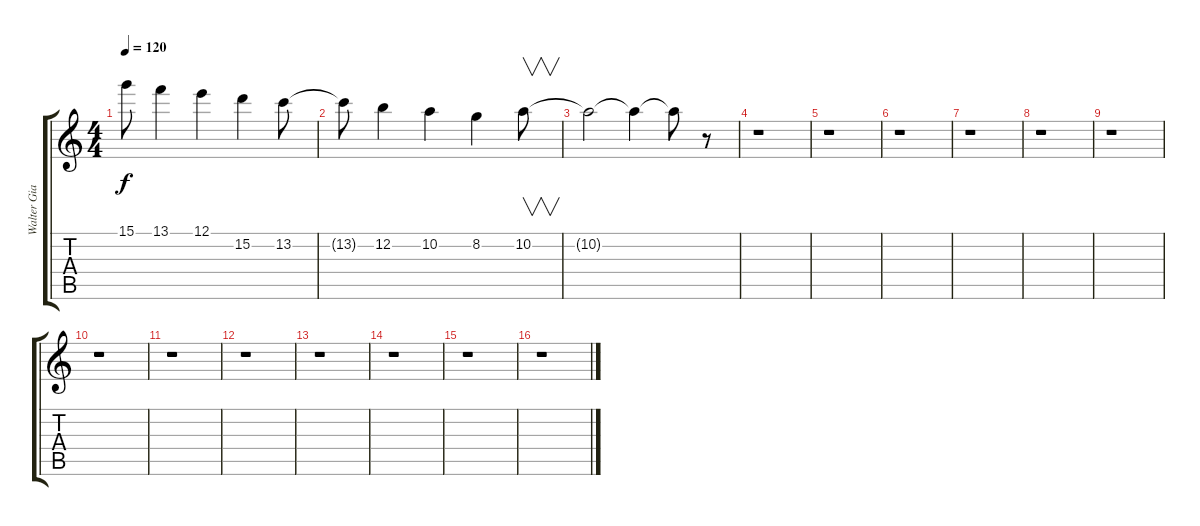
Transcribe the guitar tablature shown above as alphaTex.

\track ("Walter Giardino-2" "Walter Gia") {instrument overdrivenguitar}
\staff {score tabs}
\tuning (E4 B3 G3 D3 A2 E2) {hide}
\ts (4 4)
\tempo 120
\clef g2
\ks c
15.1{t}.8{dy f} 13.1.4 12.1.4 15.2.4 13.2.8 |
13.2{t}.8 12.2.4 10.2.4 8.2.4 10.2.8{v} |
10.2{t}.2 10.2{t}.4 10.2{t}.8 r.8 |
r.1 |
r.1 |
r.1 |
r.1 |
r.1 |
r.1 |
r.1 |
r.1 |
r.1 |
r.1 |
r.1 |
r.1 |
r.1
